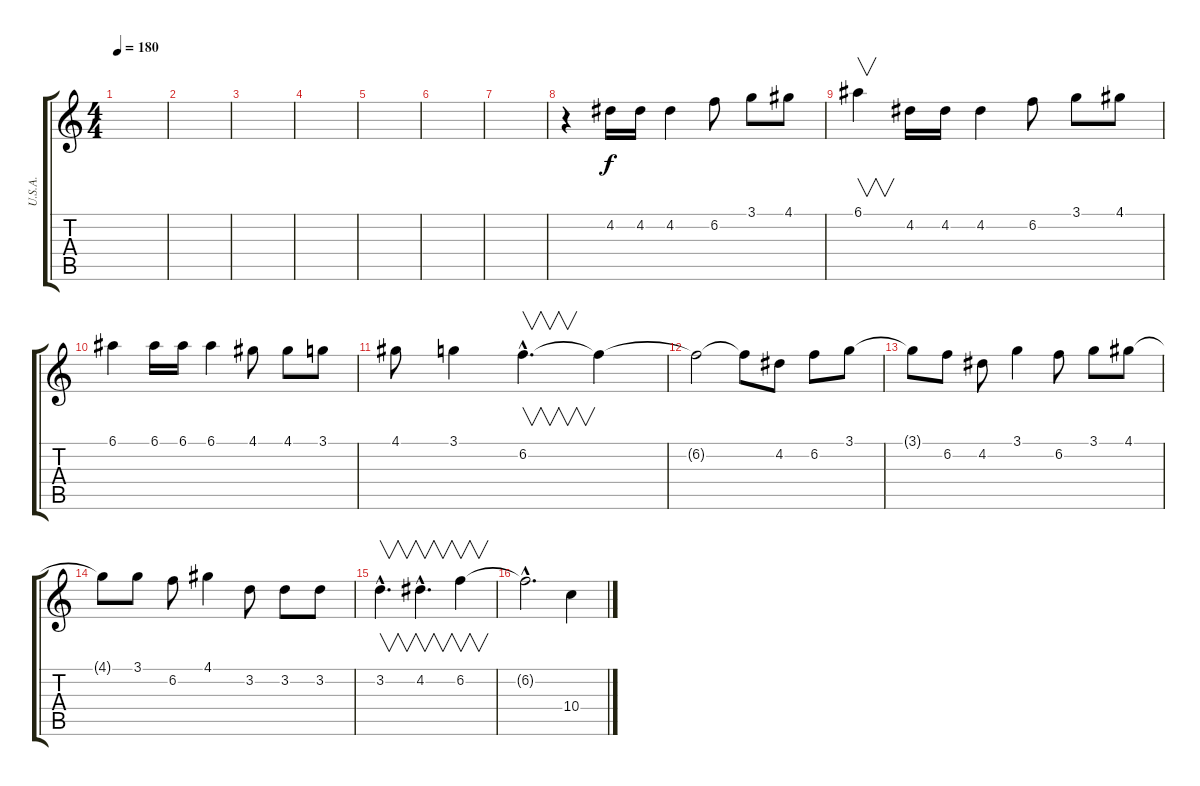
\track ("U.S.A." "U.S.A.") {instrument distortionguitar}
\staff {score tabs}
\tuning (E4 B3 G3 D3 A2 E2) {hide}
\ts (4 4)
\tempo 180
\clef g2
\ks c
|
|
|
|
|
|
|
r.4 4.2.16 4.2.16 4.2.4 6.2.8 3.1.8 4.1.8 |
6.1.4{v} 4.2.16 4.2.16 4.2.4 6.2.8 3.1.8 4.1.8 |
6.1.4 6.1.16 6.1.16 6.1.4 4.1.8 4.1.8 3.1.8 |
4.1.8 3.1.4 6.2{hac}.4{v d} 6.2{t}.4 |
6.2{t}.2 6.2{t}.8 4.2.8 6.2.8 3.1.8 |
3.1{t}.8 6.2.8 4.2.8 3.1.4 6.2.8 3.1.8 4.1.8 |
4.1{t}.8 3.1.8 6.2.8 4.1.4 3.2.8 3.2.8 3.2.8 |
3.2{hac}.4{v d} 4.2{hac}.4{v d} 6.2.4{v} |
6.2{hac t}.2{d} 10.4.4
